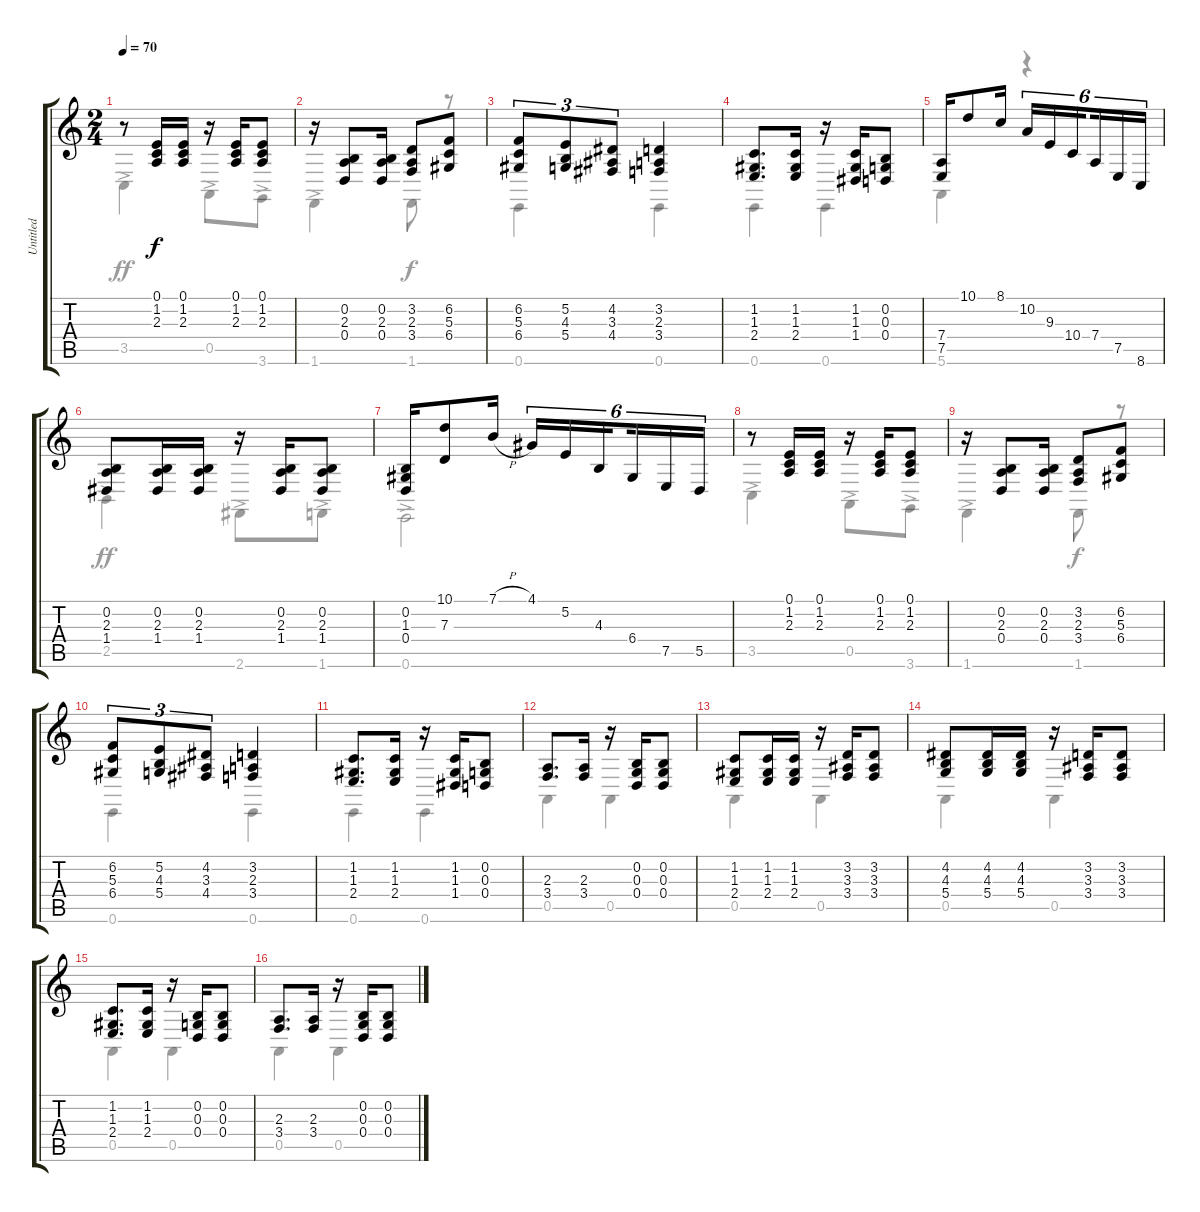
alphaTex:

\track ("Untitled" "Untitled") {instrument acousticgrandpiano}
\staff {score tabs}
\tuning (E4 B3 G3 D3 A2 E2) {hide}
\voice
\ts (2 4)
\tempo 70
\clef g2
\ks c
r.8{dy f} (0.1 1.2 2.3).16 (0.1 1.2 2.3).16 r.16 (0.1 1.2 2.3).16 (0.1 1.2 2.3).8 |
r.16 (0.2 2.3 0.4).8 (0.2 2.3 0.4).16 (3.2 2.3 3.4).8 (6.2 5.3 6.4).8 |
(6.2 5.3 6.4).8{tu (3 2)} (5.2 4.3 5.4).8{tu (3 2)} (4.2 3.3 4.4).8{tu (3 2)} (3.2 2.3 3.4).4 |
(1.2 1.3 2.4).8{d} (1.2 1.3 2.4).16 r.16 (1.2 1.3 1.4).16 (0.2 0.3 0.4).8 |
(7.4 7.5).16 10.1.8 8.1.16 10.2.16{tu (6 4)} 9.3.16{tu (6 4)} 10.4.16{tu (6 4) beam splitsecondary} 7.4.16{tu (6 4)} 7.5.16{tu (6 4)} 8.6.16{tu (6 4)} |
(0.2 2.3 1.4).8 (0.2 2.3 1.4).16 (0.2 2.3 1.4).16 r.16 (0.2 2.3 1.4).16 (0.2 2.3 1.4).8 |
(0.2 1.3 0.4).16 (10.1 7.3).8 7.1{h}.16 4.1.16{tu (6 4)} 5.2.16{tu (6 4)} 4.3.16{tu (6 4) beam splitsecondary} 6.4.16{tu (6 4)} 7.5.16{tu (6 4)} 5.5.16{tu (6 4)} |
r.8 (0.1 1.2 2.3).16 (0.1 1.2 2.3).16 r.16 (0.1 1.2 2.3).16 (0.1 1.2 2.3).8 |
r.16 (0.2 2.3 0.4).8 (0.2 2.3 0.4).16 (3.2 2.3 3.4).8 (6.2 5.3 6.4).8 |
(6.2 5.3 6.4).8{tu (3 2)} (5.2 4.3 5.4).8{tu (3 2)} (4.2 3.3 4.4).8{tu (3 2)} (3.2 2.3 3.4).4 |
(1.2 1.3 2.4).8{d} (1.2 1.3 2.4).16 r.16 (1.2 1.3 1.4).16 (0.2 0.3 0.4).8 |
(2.3 3.4).8{d} (2.3 3.4).16 r.16 (0.2 0.3 0.4).16 (0.2 0.3 0.4).8 |
(1.2 1.3 2.4).8 (1.2 1.3 2.4).16 (1.2 1.3 2.4).16 r.16 (3.2 3.3 3.4).16 (3.2 3.3 3.4).8 |
(4.2 4.3 5.4).8 (4.2 4.3 5.4).16 (4.2 4.3 5.4).16 r.16 (3.2 3.3 3.4).16 (3.2 3.3 3.4).8 |
(1.2 1.3 2.4).8{d} (1.2 1.3 2.4).16 r.16 (0.2 0.3 0.4).16 (0.2 0.3 0.4).8 |
(2.3 3.4).8{d} (2.3 3.4).16 r.16 (0.2 0.3 0.4).16 (0.2 0.3 0.4).8
\voice
\clef g2
\ottava regular
\simile none
\ks c
3.5{ac}.4{dy ff} 0.5{ac}.8 3.6{ac}.8 |
1.6{ac}.4 1.6.8{dy f} r.8 |
0.6.4 0.6.4 |
0.6.4 0.6.4 |
5.6.4 r.4 |
2.5{ac}.4{dy ff} 2.6{ac}.8 1.6{ac}.8 |
0.6{ac}.2 |
3.5{ac}.4 0.5{ac}.8 3.6{ac}.8 |
1.6{ac}.4 1.6.8{dy f} r.8 |
0.6.4 0.6.4 |
0.6.4 0.6.4 |
0.5.4 0.5.4 |
0.5.4 0.5.4 |
0.5.4 0.5.4 |
0.5.4 0.5.4 |
0.5.4 0.5.4
